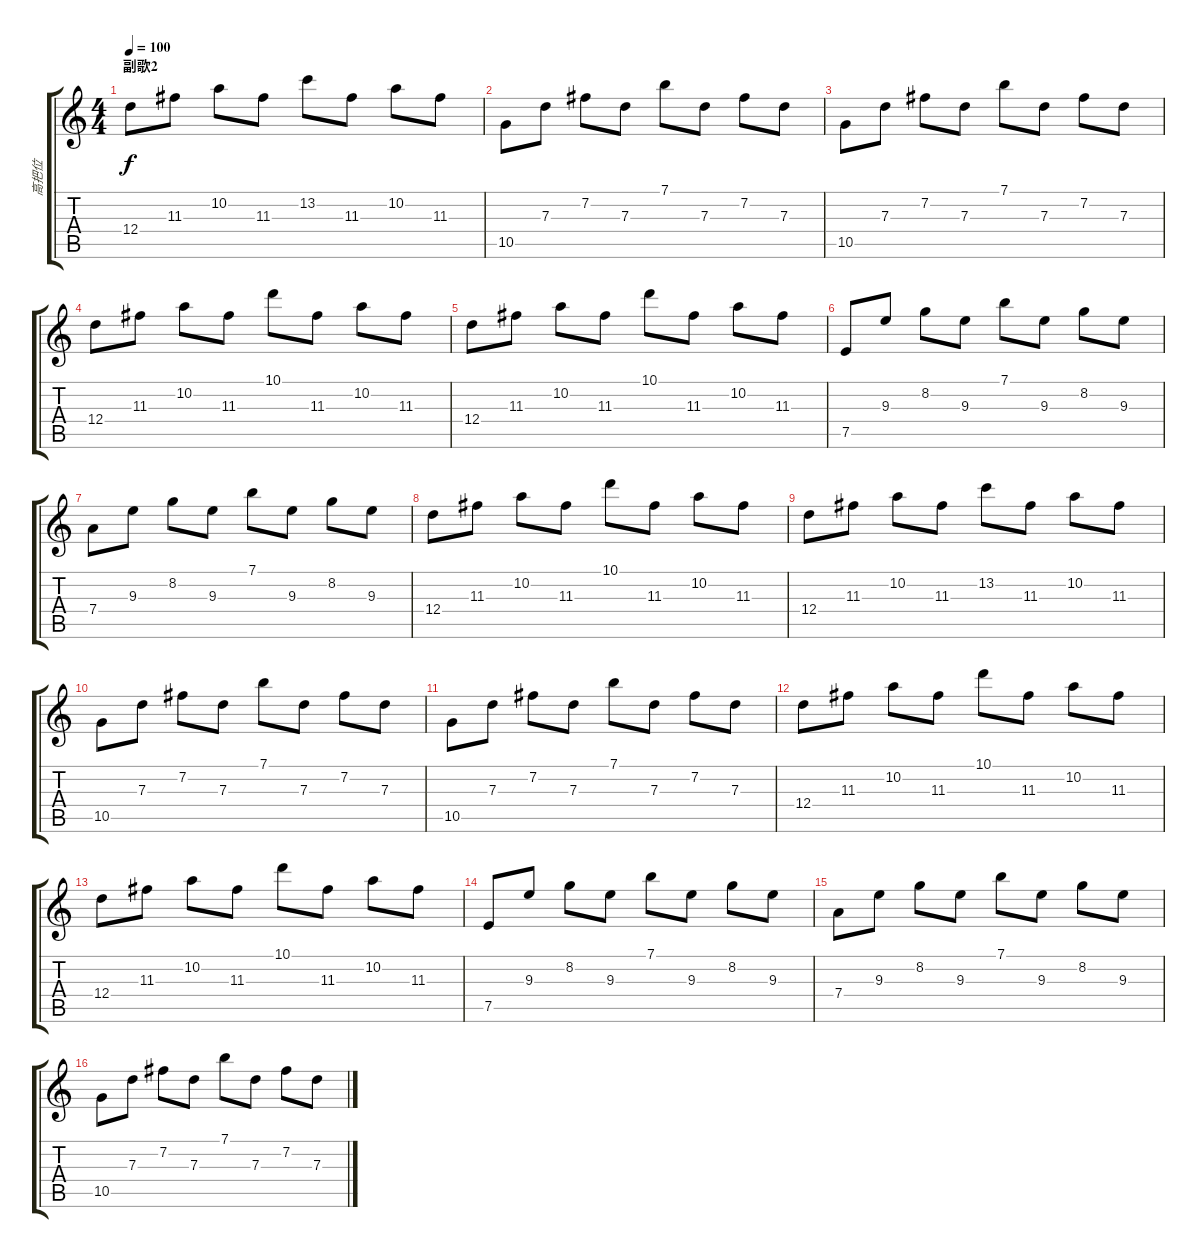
\track ("高把位" "高把位") {instrument acousticguitarsteel}
\staff {score tabs}
\tuning (E4 B3 G3 D3 A2 E2) {hide}
\ts (4 4)
\section ("" "副歌2")
\tempo 100
\clef g2
\ks c
12.4.8{dy f} 11.3.8 10.2.8 11.3.8 13.2.8 11.3.8 10.2.8 11.3.8 |
10.5.8 7.3.8 7.2.8 7.3.8 7.1.8 7.3.8 7.2.8 7.3.8 |
10.5.8 7.3.8 7.2.8 7.3.8 7.1.8 7.3.8 7.2.8 7.3.8 |
12.4.8 11.3.8 10.2.8 11.3.8 10.1.8 11.3.8 10.2.8 11.3.8 |
12.4.8 11.3.8 10.2.8 11.3.8 10.1.8 11.3.8 10.2.8 11.3.8 |
7.5.8 9.3.8 8.2.8 9.3.8 7.1.8 9.3.8 8.2.8 9.3.8 |
7.4.8 9.3.8 8.2.8 9.3.8 7.1.8 9.3.8 8.2.8 9.3.8 |
12.4.8 11.3.8 10.2.8 11.3.8 10.1.8 11.3.8 10.2.8 11.3.8 |
12.4.8 11.3.8 10.2.8 11.3.8 13.2.8 11.3.8 10.2.8 11.3.8 |
10.5.8 7.3.8 7.2.8 7.3.8 7.1.8 7.3.8 7.2.8 7.3.8 |
10.5.8 7.3.8 7.2.8 7.3.8 7.1.8 7.3.8 7.2.8 7.3.8 |
12.4.8 11.3.8 10.2.8 11.3.8 10.1.8 11.3.8 10.2.8 11.3.8 |
12.4.8 11.3.8 10.2.8 11.3.8 10.1.8 11.3.8 10.2.8 11.3.8 |
7.5.8 9.3.8 8.2.8 9.3.8 7.1.8 9.3.8 8.2.8 9.3.8 |
7.4.8 9.3.8 8.2.8 9.3.8 7.1.8 9.3.8 8.2.8 9.3.8 |
10.5.8 7.3.8 7.2.8 7.3.8 7.1.8 7.3.8 7.2.8 7.3.8
